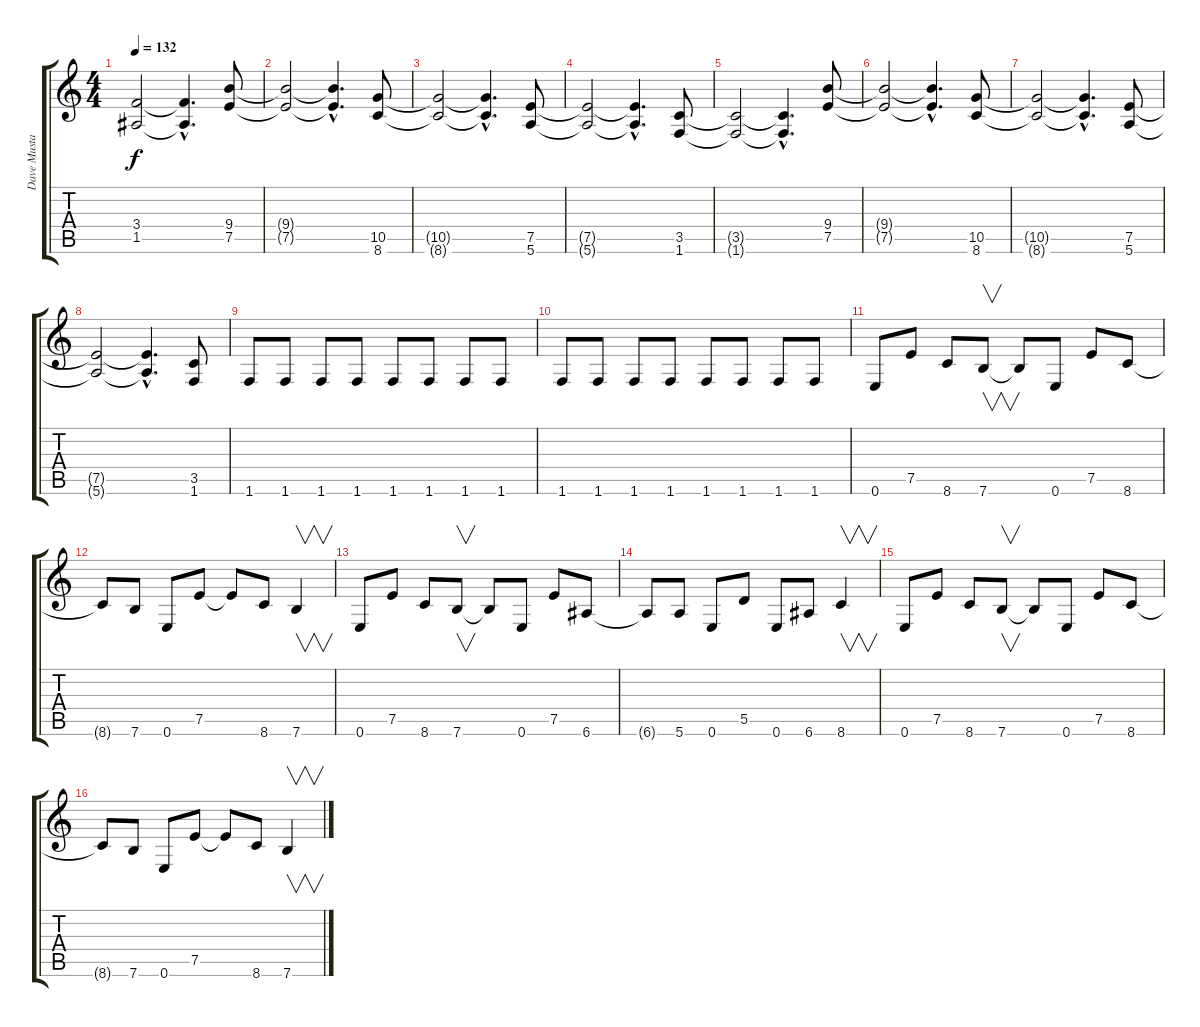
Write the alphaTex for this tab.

\track ("Dave Mustaine (Disto Gtr)" "Dave Musta") {instrument distortionguitar}
\staff {score tabs}
\tuning (E4 B3 G3 D3 A2 E2) {hide}
\ts (4 4)
\tempo 132
\clef g2
\ks c
(3.4{t} 1.5{t}).2{dy f} (3.4{hac t} 1.5{hac t}).4{d} (9.4 7.5).8 |
(9.4{t} 7.5{t}).2 (9.4{hac t} 7.5{hac t}).4{d} (10.5 8.6).8 |
(10.5{t} 8.6{t}).2 (10.5{hac t} 8.6{hac t}).4{d} (7.5 5.6).8 |
(7.5{t} 5.6{t}).2 (7.5{hac t} 5.6{hac t}).4{d} (3.5 1.6).8 |
(3.5{t} 1.6{t}).2 (3.5{hac t} 1.6{hac t}).4{d} (9.4 7.5).8 |
(9.4{t} 7.5{t}).2 (9.4{hac t} 7.5{hac t}).4{d} (10.5 8.6).8 |
(10.5{t} 8.6{t}).2 (10.5{hac t} 8.6{hac t}).4{d} (7.5 5.6).8 |
(7.5{t} 5.6{t}).2 (7.5{hac t} 5.6{hac t}).4{d} (3.5 1.6).8 |
1.6.8 1.6.8 1.6.8 1.6.8 1.6.8 1.6.8 1.6.8 1.6.8 |
1.6.8 1.6.8 1.6.8 1.6.8 1.6.8 1.6.8 1.6.8 1.6.8 |
0.6.8 7.5.8 8.6.8 7.6.8{v} 7.6{t}.8 0.6.8 7.5.8 8.6.8 |
8.6{t}.8 7.6.8 0.6.8 7.5.8 7.5{t}.8 8.6.8 7.6.4{v} |
0.6.8 7.5.8 8.6.8 7.6.8{v} 7.6{t}.8 0.6.8 7.5.8 6.6.8 |
6.6{t}.8 5.6.8 0.6.8 5.5.8 0.6.8 6.6.8 8.6.4{v} |
0.6.8 7.5.8 8.6.8 7.6.8{v} 7.6{t}.8 0.6.8 7.5.8 8.6.8 |
8.6{t}.8 7.6.8 0.6.8 7.5.8 7.5{t}.8 8.6.8 7.6.4{v}
